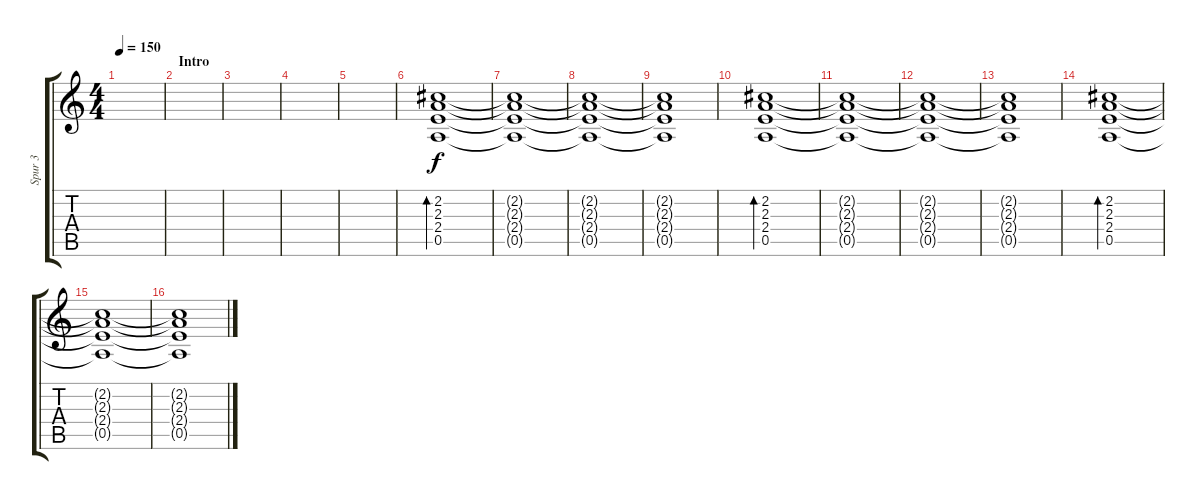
\track ("Spur 3" "Spur 3") {instrument distortionguitar}
\staff {score tabs}
\tuning (E4 B3 G3 D3 A2 D2) {hide}
\ts (4 4)
\tempo 150
\clef g2
\ks c
|
\section ("" "Intro")
|
|
|
|
(2.2 2.3 2.4 0.5).1{bd 60 volume 11} |
(2.2{t} 2.3{t} 2.4{t} 0.5{t}).1{volume 3} |
(2.2{t} 2.3{t} 2.4{t} 0.5{t}).1 |
(2.2{t} 2.3{t} 2.4{t} 0.5{t}).1 |
(2.2 2.3 2.4 0.5).1{bd 60 volume 11} |
(2.2{t} 2.3{t} 2.4{t} 0.5{t}).1{volume 3} |
(2.2{t} 2.3{t} 2.4{t} 0.5{t}).1 |
(2.2{t} 2.3{t} 2.4{t} 0.5{t}).1 |
(2.2 2.3 2.4 0.5).1{bd 60 volume 11} |
(2.2{t} 2.3{t} 2.4{t} 0.5{t}).1{volume 3} |
(2.2{t} 2.3{t} 2.4{t} 0.5{t}).1
